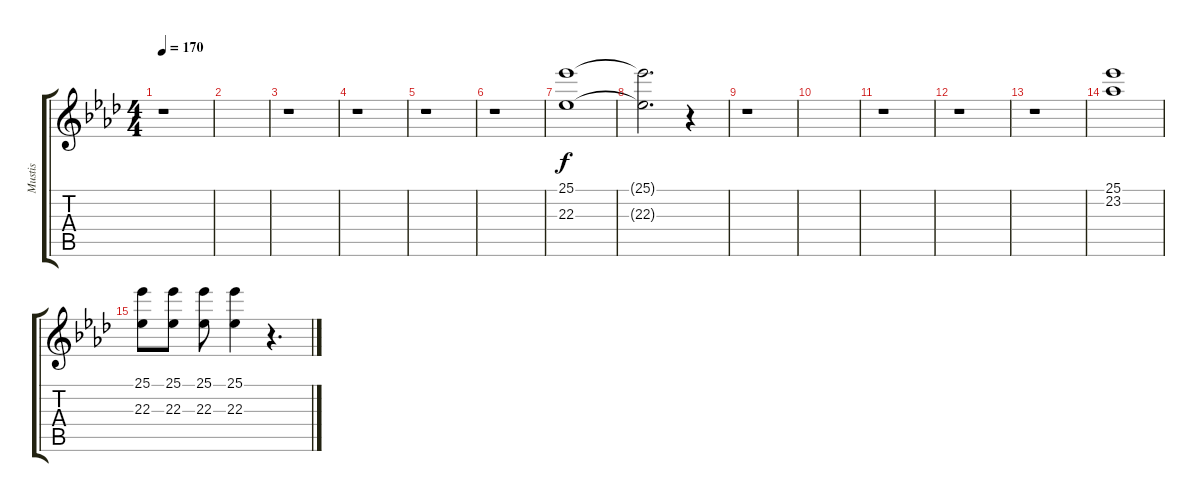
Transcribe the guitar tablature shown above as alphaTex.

\track ("Mustis" "Mustis") {instrument stringensemble1}
\staff {score tabs}
\tuning (D4 A3 F3 C3 G2 D2) {hide}
\ts (4 4)
\tempo 170
\clef g2
\ks ab
r.1{dy f} |
|
r.1 |
r.1 |
r.1 |
r.1 |
(25.1 22.3).1 |
(25.1{t} 22.3{t}).2{d} r.4 |
r.1 |
|
r.1 |
r.1 |
r.1 |
(25.1 23.2).1 |
(25.1 22.3).8 (25.1 22.3).8 (25.1 22.3).8 (25.1 22.3).4 r.4{d}
